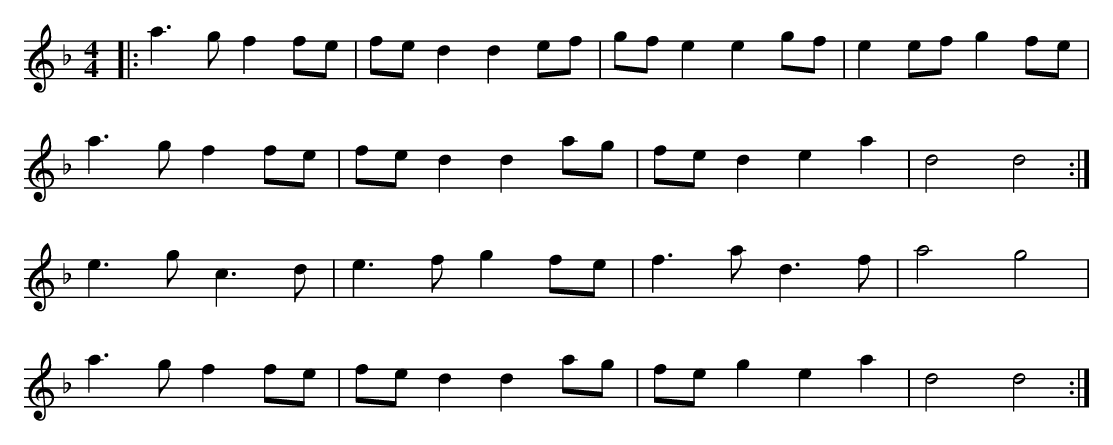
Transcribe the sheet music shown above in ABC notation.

X:1
M:4/4
K:Dmin
|:a3 g f2 fe|fe d2 d2 ef|gf e2 e2 gf|e2 ef g2 fe|
a3 g f2 fe|fe d2 d2 ag|fe d2 e2 a2|d4 d4:|
e3 g c3 d|e3 f g2 fe|f3 a d3 f|a4 g4|
a3 g f2 fe|fe d2 d2 ag|fe g2 e2 a2|d4 d4:|
